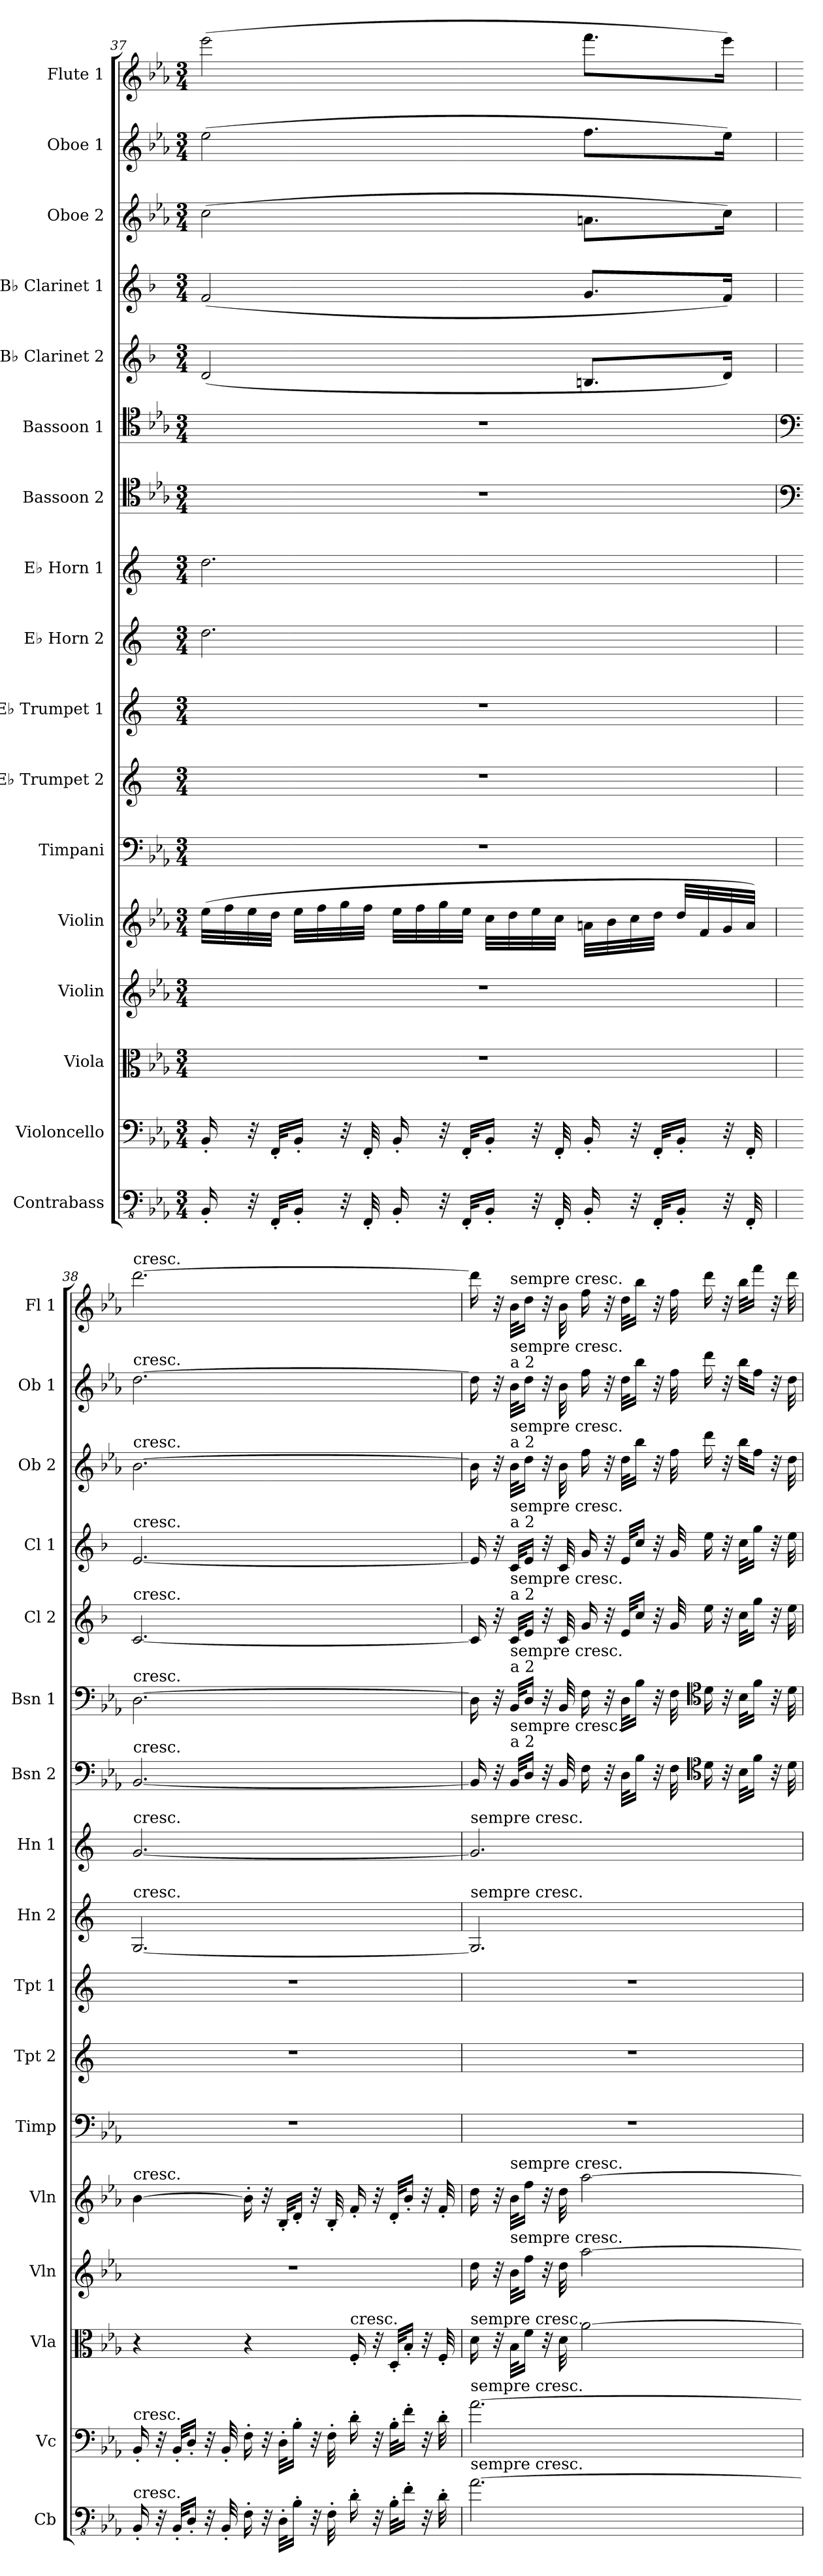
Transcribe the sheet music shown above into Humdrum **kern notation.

**kern	**kern	**kern	**kern	**kern	**kern	**kern	**kern	**kern	**kern	**kern	**kern	**kern	**kern	**kern	**kern	**kern
*part17	*part16	*part15	*part14	*part13	*part12	*part11	*part10	*part9	*part8	*part7	*part6	*part5	*part4	*part3	*part2	*part1
*staff17	*staff16	*staff15	*staff14	*staff13	*staff12	*staff11	*staff10	*staff9	*staff8	*staff7	*staff6	*staff5	*staff4	*staff3	*staff2	*staff1
*I"Contrabass	*I"Violoncello	*I"Viola	*I"Violin	*I"Violin	*I"Timpani	*I"E♭ Trumpet 2	*I"E♭ Trumpet 1	*I"E♭ Horn 2	*I"E♭ Horn 1	*I"Bassoon 2	*I"Bassoon 1	*I"B♭ Clarinet 2	*I"B♭ Clarinet 1	*I"Oboe 2	*I"Oboe 1	*I"Flute 1
*I'Cb	*I'Vc	*I'Vla	*I'Vln	*I'Vln	*I'Timp	*I'Tpt 2	*I'Tpt 1	*I'Hn 2	*I'Hn 1	*I'Bsn 2	*I'Bsn 1	*I'Cl 2	*I'Cl 1	*I'Ob 2	*I'Ob 1	*I'Fl 1
!!LO:PB:g=z
*clefFv4	*clefF4	*clefC3	*clefG2	*clefG2	*clefF4	*clefG2	*clefG2	*clefG2	*clefG2	*clefC4	*clefC4	*clefG2	*clefG2	*clefG2	*clefG2	*clefG2
*	*	*	*	*	*	*ITrd-2c-3	*ITrd-2c-3	*ITrd5c9	*ITrd5c9	*	*	*ITrd1c2	*ITrd1c2	*	*	*
*k[b-e-a-]	*k[b-e-a-]	*k[b-e-a-]	*k[b-e-a-]	*k[b-e-a-]	*k[b-e-a-]	*k[b-e-a-]	*k[b-e-a-]	*k[b-e-a-]	*k[b-e-a-]	*k[b-e-a-]	*k[b-e-a-]	*k[b-e-a-]	*k[b-e-a-]	*k[b-e-a-]	*k[b-e-a-]	*k[b-e-a-]
*M3/4	*M3/4	*M3/4	*M3/4	*M3/4	*M3/4	*M3/4	*M3/4	*M3/4	*M3/4	*M3/4	*M3/4	*M3/4	*M3/4	*M3/4	*M3/4	*M3/4
=37	=37	=37	=37	=37	=37	=37	=37	=37	=37	=37	=37	=37	=37	=37	=37	=37
16BBB-'/	16BB-'/	2.r	2.r	(>32ee-\LLL	2.r	2.r	2.r	2.f\	2.f\	2.r	2.r	(<2c/	(<2e-/	(>2cc\	(>2ee-\	(>2eee-\
.	.	.	.	32ff\	.	.	.	.	.	.	.	.	.	.	.	.
32r	32r	.	.	32ee-\	.	.	.	.	.	.	.	.	.	.	.	.
32FFF'/KLL	32FF'/KLL	.	.	32dd\JJJ	.	.	.	.	.	.	.	.	.	.	.	.
16BBB-'/JJ	16BB-'/JJ	.	.	32ee-\LLL	.	.	.	.	.	.	.	.	.	.	.	.
.	.	.	.	32ff\	.	.	.	.	.	.	.	.	.	.	.	.
32r	32r	.	.	32gg\	.	.	.	.	.	.	.	.	.	.	.	.
32FFF'/	32FF'/	.	.	32ff\JJJ	.	.	.	.	.	.	.	.	.	.	.	.
16BBB-'/	16BB-'/	.	.	32ee-\LLL	.	.	.	.	.	.	.	.	.	.	.	.
.	.	.	.	32ff\	.	.	.	.	.	.	.	.	.	.	.	.
32r	32r	.	.	32gg\	.	.	.	.	.	.	.	.	.	.	.	.
32FFF'/KLL	32FF'/KLL	.	.	32ee-\JJJ	.	.	.	.	.	.	.	.	.	.	.	.
16BBB-'/JJ	16BB-'/JJ	.	.	32cc\LLL	.	.	.	.	.	.	.	.	.	.	.	.
.	.	.	.	32dd\	.	.	.	.	.	.	.	.	.	.	.	.
32r	32r	.	.	32ee-\	.	.	.	.	.	.	.	.	.	.	.	.
32FFF'/	32FF'/	.	.	32cc\JJJ	.	.	.	.	.	.	.	.	.	.	.	.
16BBB-'/	16BB-'/	.	.	32an\LLL	.	.	.	.	.	.	.	8.An/L	8.f/L	8.an\L	8.ff\L	8.fff\L
.	.	.	.	32b-\	.	.	.	.	.	.	.	.	.	.	.	.
32r	32r	.	.	32cc\	.	.	.	.	.	.	.	.	.	.	.	.
32FFF'/KLL	32FF'/KLL	.	.	32dd\JJJ	.	.	.	.	.	.	.	.	.	.	.	.
16BBB-'/JJ	16BB-'/JJ	.	.	32dd/LLL	.	.	.	.	.	.	.	.	.	.	.	.
.	.	.	.	32f/	.	.	.	.	.	.	.	.	.	.	.	.
32r	32r	.	.	32g/	.	.	.	.	.	.	.	16c/Jk)	16e-/Jk)	16cc\Jk)	16ee-\Jk)	16eee-\Jk)
32FFF'/	32FF'/	.	.	32a/JJJ)	.	.	.	.	.	.	.	.	.	.	.	.
=38	=38	=38	=38	=38	=38	=38	=38	=38	=38	=38	=38	=38	=38	=38	=38	=38
*	*	*	*	*	*	*	*	*	*	*clefF4	*clefF4	*	*	*	*	*
!	!	!	!	!	!	!	!	!	!	!	!	!	!	!	!	!LO:TX:a:t=cresc.
!	!	!	!	!	!	!	!	!	!	!	!	!	!	!	!LO:TX:a:t=cresc.	!
!	!	!	!	!	!	!	!	!	!	!	!	!	!	!LO:TX:a:t=cresc.	!	!
!	!	!	!	!	!	!	!	!	!	!	!	!	!LO:TX:a:t=cresc.	!	!	!
!	!	!	!	!	!	!	!	!	!	!	!	!LO:TX:a:t=cresc.	!	!	!	!
!	!	!	!	!	!	!	!	!	!	!	!LO:TX:a:t=cresc.	!	!	!	!	!
!	!	!	!	!	!	!	!	!	!	!LO:TX:a:t=cresc.	!	!	!	!	!	!
!	!	!	!	!	!	!	!	!	!LO:TX:a:t=cresc.	!	!	!	!	!	!	!
!	!	!	!	!	!	!	!	!LO:TX:a:t=cresc.	!	!	!	!	!	!	!	!
!	!	!	!	!LO:TX:a:t=cresc.	!	!	!	!	!	!	!	!	!	!	!	!
!	!LO:TX:a:t=cresc.	!	!	!	!	!	!	!	!	!	!	!	!	!	!	!
!LO:TX:a:t=cresc.	!	!	!	!	!	!	!	!	!	!	!	!	!	!	!	!
16BBB-'/	16BB-'/	4r	2.r	[4b-\	2.r	2.r	2.r	[2.BB-/	[2.B-/	[2.BB-/	[2.D\	[2.B-/	[2.d/	[2.b-\	[2.dd\	[2.ddd\
32r	32r	.	.	.	.	.	.	.	.	.	.	.	.	.	.	.
32BBB-'/KLL	32BB-'/KLL	.	.	.	.	.	.	.	.	.	.	.	.	.	.	.
16DD'/JJ	16D'/JJ	.	.	.	.	.	.	.	.	.	.	.	.	.	.	.
32r	32r	.	.	.	.	.	.	.	.	.	.	.	.	.	.	.
32BBB-'/	32BB-'/	.	.	.	.	.	.	.	.	.	.	.	.	.	.	.
16FF'\	16F'\	4r	.	16b-'\]	.	.	.	.	.	.	.	.	.	.	.	.
32r	32r	.	.	32r	.	.	.	.	.	.	.	.	.	.	.	.
32DD'\KLL	32D'\KLL	.	.	32B-'/KLL	.	.	.	.	.	.	.	.	.	.	.	.
16BB-'\JJ	16B-'\JJ	.	.	16d'/JJ	.	.	.	.	.	.	.	.	.	.	.	.
32r	32r	.	.	32r	.	.	.	.	.	.	.	.	.	.	.	.
32FF'\	32F'\	.	.	32B-'/	.	.	.	.	.	.	.	.	.	.	.	.
!	!	!LO:TX:a:t=cresc.	!	!	!	!	!	!	!	!	!	!	!	!	!	!
16D'\	16d'\	16F'/	.	16f'/	.	.	.	.	.	.	.	.	.	.	.	.
32r	32r	32r	.	32r	.	.	.	.	.	.	.	.	.	.	.	.
32BB-'\KLL	32B-'\KLL	32D'/KLL	.	32d'/KLL	.	.	.	.	.	.	.	.	.	.	.	.
16F'\JJ	16f'\JJ	16B-'/JJ	.	16b-'/JJ	.	.	.	.	.	.	.	.	.	.	.	.
32r	32r	32r	.	32r	.	.	.	.	.	.	.	.	.	.	.	.
32D'\	32d'\	32F'/	.	32f'/	.	.	.	.	.	.	.	.	.	.	.	.
!!LO:PB:g=z
=39	=39	=39	=39	=39	=39	=39	=39	=39	=39	=39	=39	=39	=39	=39	=39	=39
!	!	!	!	!	!	!	!	!	!LO:TX:a:t=sempre cresc.	!	!	!	!	!	!	!
!	!	!	!	!	!	!	!	!LO:TX:a:t=sempre cresc.	!	!	!	!	!	!	!	!
!	!	!LO:TX:a:t=sempre cresc.	!	!	!	!	!	!	!	!	!	!	!	!	!	!
!	!LO:TX:a:t=sempre cresc.	!	!	!	!	!	!	!	!	!	!	!	!	!	!	!
!LO:TX:a:t=sempre cresc.	!	!	!	!	!	!	!	!	!	!	!	!	!	!	!	!
[2.A-\	[2.a-\	16d\	16dd\	16dd\	2.r	2.r	2.r	2.BB-/]	2.B-/]	16BB-/]	16D\]	16B-/]	16d/]	16b-\]	16dd\]	16ddd\]
.	.	32r	32r	32r	.	.	.	.	.	32r	32r	32r	32r	32r	32r	32r
!	!	!	!	!	!	!	!	!	!	!	!	!	!	!	!	!LO:TX:a:t=sempre cresc.
!	!	!	!	!	!	!	!	!	!	!	!	!	!	!	!LO:TX:a:t=a 2	!
!	!	!	!	!	!	!	!	!	!	!	!	!	!	!	!LO:TX:a:t=sempre cresc.	!
!	!	!	!	!	!	!	!	!	!	!	!	!	!	!LO:TX:a:t=a 2	!	!
!	!	!	!	!	!	!	!	!	!	!	!	!	!	!LO:TX:a:t=sempre cresc.	!	!
!	!	!	!	!	!	!	!	!	!	!	!	!	!LO:TX:a:t=a 2	!	!	!
!	!	!	!	!	!	!	!	!	!	!	!	!	!LO:TX:a:t=sempre cresc.	!	!	!
!	!	!	!	!	!	!	!	!	!	!	!	!LO:TX:a:t=a 2	!	!	!	!
!	!	!	!	!	!	!	!	!	!	!	!	!LO:TX:a:t=sempre cresc.	!	!	!	!
!	!	!	!	!	!	!	!	!	!	!	!LO:TX:a:t=a 2	!	!	!	!	!
!	!	!	!	!	!	!	!	!	!	!	!LO:TX:a:t=sempre cresc.	!	!	!	!	!
!	!	!	!	!	!	!	!	!	!	!LO:TX:a:t=a 2	!	!	!	!	!	!
!	!	!	!	!	!	!	!	!	!	!LO:TX:a:t=sempre cresc.	!	!	!	!	!	!
!	!	!	!	!LO:TX:a:t=sempre cresc.	!	!	!	!	!	!	!	!	!	!	!	!
!	!	!	!LO:TX:a:t=sempre cresc.	!	!	!	!	!	!	!	!	!	!	!	!	!
.	.	32B-\KLL	32b-\KLL	32b-\KLL	.	.	.	.	.	32BB-/KLL	32BB-/KLL	32B-/KLL	32B-/KLL	32b-\KLL	32b-\KLL	32b-\KLL
.	.	16f\JJ	16ff\JJ	16ff\JJ	.	.	.	.	.	16D/JJ	16D/JJ	16d/JJ	16d/JJ	16dd\JJ	16dd\JJ	16dd\JJ
.	.	32r	32r	32r	.	.	.	.	.	32r	32r	32r	32r	32r	32r	32r
.	.	32d\	32dd\	32dd\	.	.	.	.	.	32BB-/	32BB-/	32B-/	32B-/	32b-\	32b-\	32b-\
.	.	[2a-\	[2aa-\	[2aa-\	.	.	.	.	.	16F\	16F\	16f/	16f/	16ff\	16ff\	16ff\
.	.	.	.	.	.	.	.	.	.	32r	32r	32r	32r	32r	32r	32r
.	.	.	.	.	.	.	.	.	.	32D\KLL	32D\KLL	32d/KLL	32d/KLL	32dd\KLL	32dd\KLL	32dd\KLL
.	.	.	.	.	.	.	.	.	.	16B-\JJ	16B-\JJ	16b-/JJ	16b-/JJ	16bb-\JJ	16bb-\JJ	16bb-\JJ
.	.	.	.	.	.	.	.	.	.	32r	32r	32r	32r	32r	32r	32r
.	.	.	.	.	.	.	.	.	.	32F\	32F\	32f/	32f/	32ff\	32ff\	32ff\
*	*	*	*	*	*	*	*	*	*	*clefC4	*clefC4	*	*	*	*	*
.	.	.	.	.	.	.	.	.	.	16d\	16d\	16dd\	16dd\	16ddd\	16ddd\	16ddd\
.	.	.	.	.	.	.	.	.	.	32r	32r	32r	32r	32r	32r	32r
.	.	.	.	.	.	.	.	.	.	32B-\KLL	32B-\KLL	32b-\KLL	32b-\KLL	32bb-\KLL	32bb-\KLL	32bb-\KLL
.	.	.	.	.	.	.	.	.	.	16f\JJ	16f\JJ	16ff\JJ	16ff\JJ	16ff\JJ	16ff\JJ	16fff\JJ
.	.	.	.	.	.	.	.	.	.	32r	32r	32r	32r	32r	32r	32r
.	.	.	.	.	.	.	.	.	.	32d\	32d\	32dd\	32dd\	32dd\	32dd\	32ddd\
=	=	=	=	=	=	=	=	=	=	=	=	=	=	=	=	=
*-	*-	*-	*-	*-	*-	*-	*-	*-	*-	*-	*-	*-	*-	*-	*-	*-
